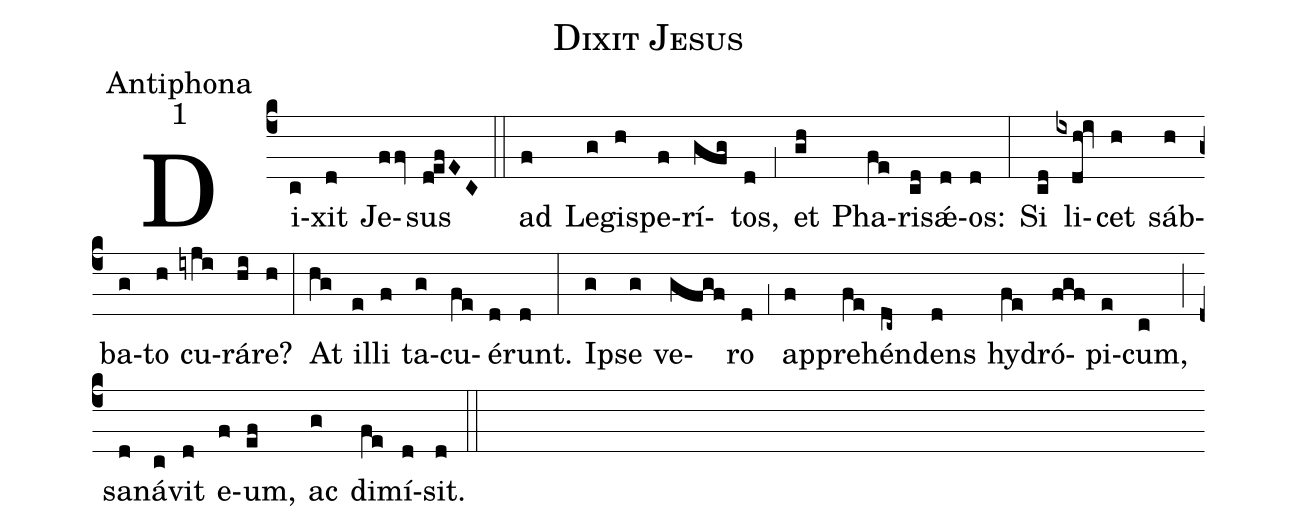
name:Dixit Jesus;
office-part:Antiphona;
mode:1;
%%
(c4) Di(c)xit(d) Je(ffv)sus(d!efEC) (::)
ad(f) Le(g)gi(h)spe(f)rí(gfg)tos,(d) (,1) et(gh) Pha(fe)ri(cd)s{<sp>'ae</sp>}(d)os:(d) (:)
Si(cd) li(ixdh!iv)cet(h) sáb(h)ba(g)to(h) cu(iyji)rá(hi)re?(h) (:)
At(hg) il(e)li(f) ta(g)cu(fe)é(d)runt.(d) (:)
I(g)pse(g) ve(gfgf)ro(d) (,1) ap(f)pre(fe)hén(dc~)dens(d) hy(fe)dró(fgf)pi(e)cum,(c) (;) sa(d)ná(c)vit(d) e(f)um,(ef) ac(g) di(fe)mí(d)sit.(d) (::)
